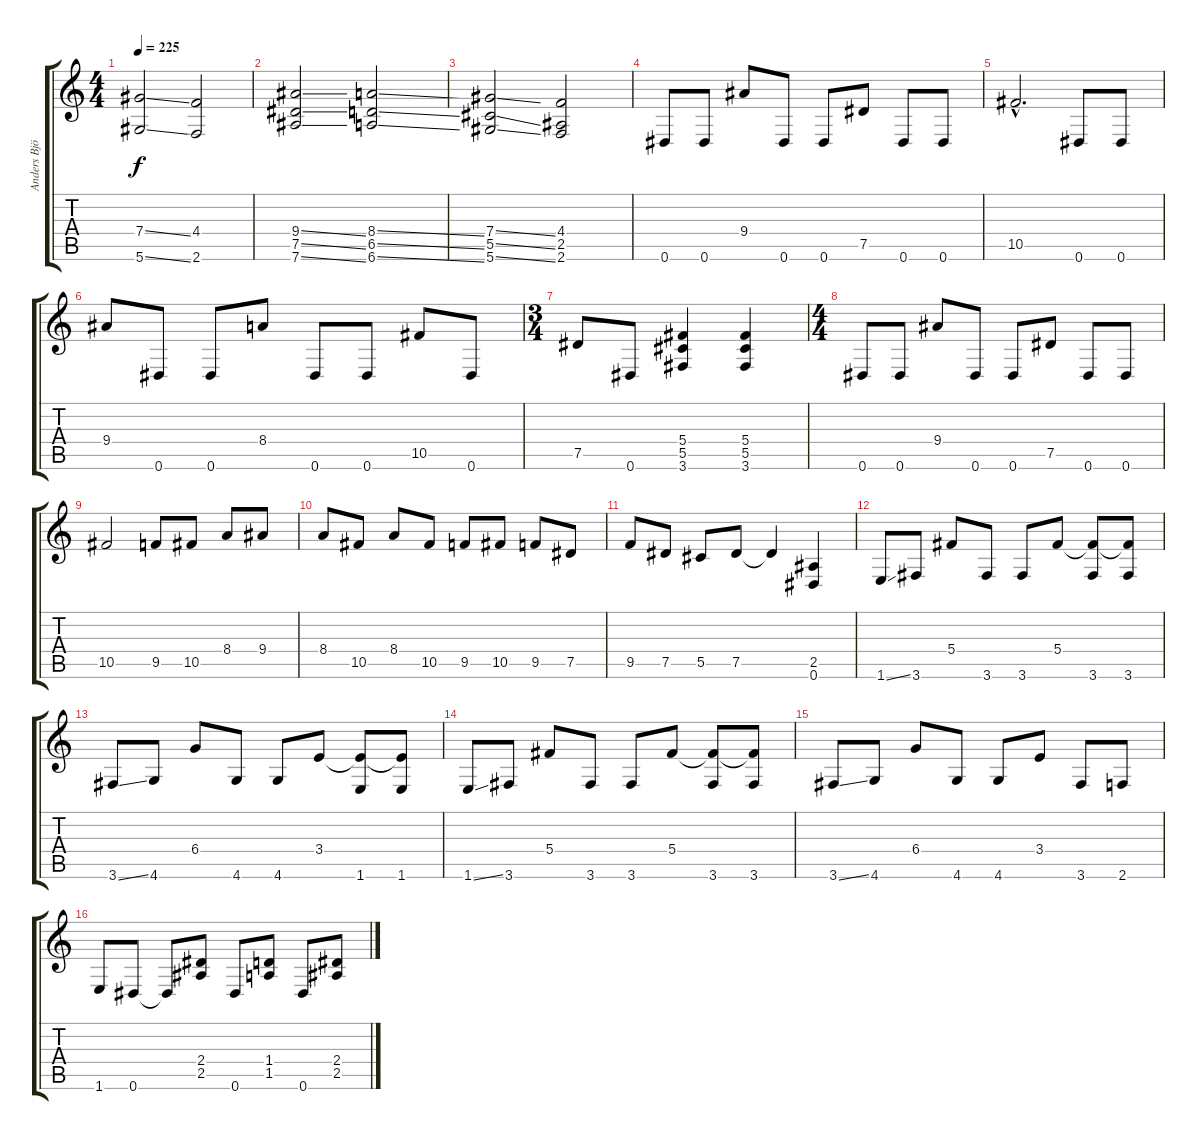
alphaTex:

\track ("Anders Björler" "Anders Bjö") {instrument distortionguitar}
\staff {score tabs}
\tuning (Eb4 Bb3 Gb3 Db3 Ab2 Eb2) {hide}
\ts (4 4)
\tempo 225
\clef g2
\ks c
(7.4{ss} 5.6{ss}).2{dy f} (4.4 2.6).2 |
(9.4{ss} 7.5{ss} 7.6{ss}).2 (8.4{ss} 6.5{ss} 6.6{ss}).2 |
(7.4{ss} 5.5{ss} 5.6{ss}).2 (4.4 2.5 2.6).2 |
0.6.8 0.6.8 9.4.8 0.6.8 0.6.8 7.5.8 0.6.8 0.6.8 |
10.5{hac}.2{d} 0.6.8 0.6.8 |
9.4.8 0.6.8 0.6.8 8.4.8 0.6.8 0.6.8 10.5.8 0.6.8 |
\ts (3 4)
7.5.8 0.6.8 (5.4 5.5 3.6).4 (5.4 5.5 3.6).4 |
\ts (4 4)
0.6.8 0.6.8 9.4.8 0.6.8 0.6.8 7.5.8 0.6.8 0.6.8 |
10.5.2 9.5.8 10.5.8 8.4.8 9.4.8 |
8.4.8 10.5.8 8.4.8 10.5.8 9.5.8 10.5.8 9.5.8 7.5.8 |
9.5.8 7.5.8 5.5.8 7.5.8 7.5{t}.4 (2.5 0.6).4 |
1.6{ss}.8 3.6.8 5.4.8 3.6.8 3.6.8 5.4.8 (5.4{t} 3.6).8 (5.4{t} 3.6).8 |
3.6{ss}.8 4.6.8 6.4.8 4.6.8 4.6.8 3.4.8 (3.4{t} 1.6).8 (3.4{t} 1.6).8 |
1.6{ss}.8 3.6.8 5.4.8 3.6.8 3.6.8 5.4.8 (5.4{t} 3.6).8 (5.4{t} 3.6).8 |
3.6{ss}.8 4.6.8 6.4.8 4.6.8 4.6.8 3.4.8 3.6.8 2.6.8 |
1.6.8 0.6.8 0.6{t}.8 (2.4 2.5).8 0.6.8 (1.4 1.5).8 0.6.8 (2.4 2.5).8
